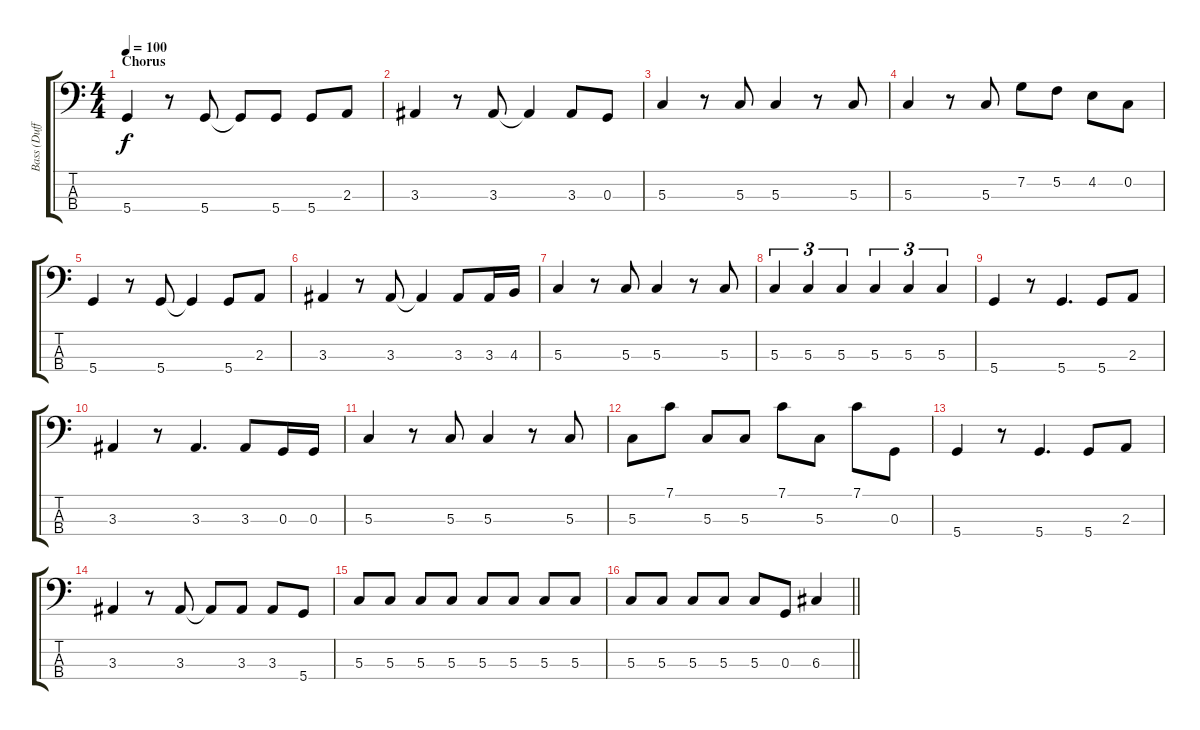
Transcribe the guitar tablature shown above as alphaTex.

\track ("Bass (Duff)" "Bass (Duff") {instrument electricbasspick}
\staff {score tabs}
\tuning (F2 C2 G1 D1) {hide}
\ts (4 4)
\section ("" "Chorus")
\tempo 100
\clef f4
\ks c
5.4.4{dy f} r.8 5.4.8 5.4{t}.8 5.4.8 5.4.8 2.3.8 |
3.3.4 r.8 3.3.8 3.3{t}.4 3.3.8 0.3.8 |
5.3.4 r.8 5.3.8 5.3.4 r.8 5.3.8 |
5.3.4 r.8 5.3.8 7.2.8 5.2.8 4.2.8 0.2.8 |
5.4.4 r.8 5.4.8 5.4{t}.4 5.4.8 2.3.8 |
3.3.4 r.8 3.3.8 3.3{t}.4 3.3.8 3.3.16 4.3.16 |
5.3.4 r.8 5.3.8 5.3.4 r.8 5.3.8 |
5.3.4{tu (3 2)} 5.3.4{tu (3 2)} 5.3.4{tu (3 2)} 5.3.4{tu (3 2)} 5.3.4{tu (3 2)} 5.3.4{tu (3 2)} |
5.4.4 r.8 5.4.4{d} 5.4.8 2.3.8 |
3.3.4 r.8 3.3.4{d} 3.3.8 0.3.16 0.3.16 |
5.3.4 r.8 5.3.8 5.3.4 r.8 5.3.8 |
5.3.8 7.1.8 5.3.8 5.3.8 7.1.8 5.3.8 7.1.8 0.3.8 |
5.4.4 r.8 5.4.4{d} 5.4.8 2.3.8 |
3.3.4 r.8 3.3.8 3.3{t}.8 3.3.8 3.3.8 5.4.8 |
5.3.8 5.3.8 5.3.8 5.3.8 5.3.8 5.3.8 5.3.8 5.3.8 |
\barLineRight lightlight
5.3.8 5.3.8 5.3.8 5.3.8 5.3.8 0.3.8 6.3.4
